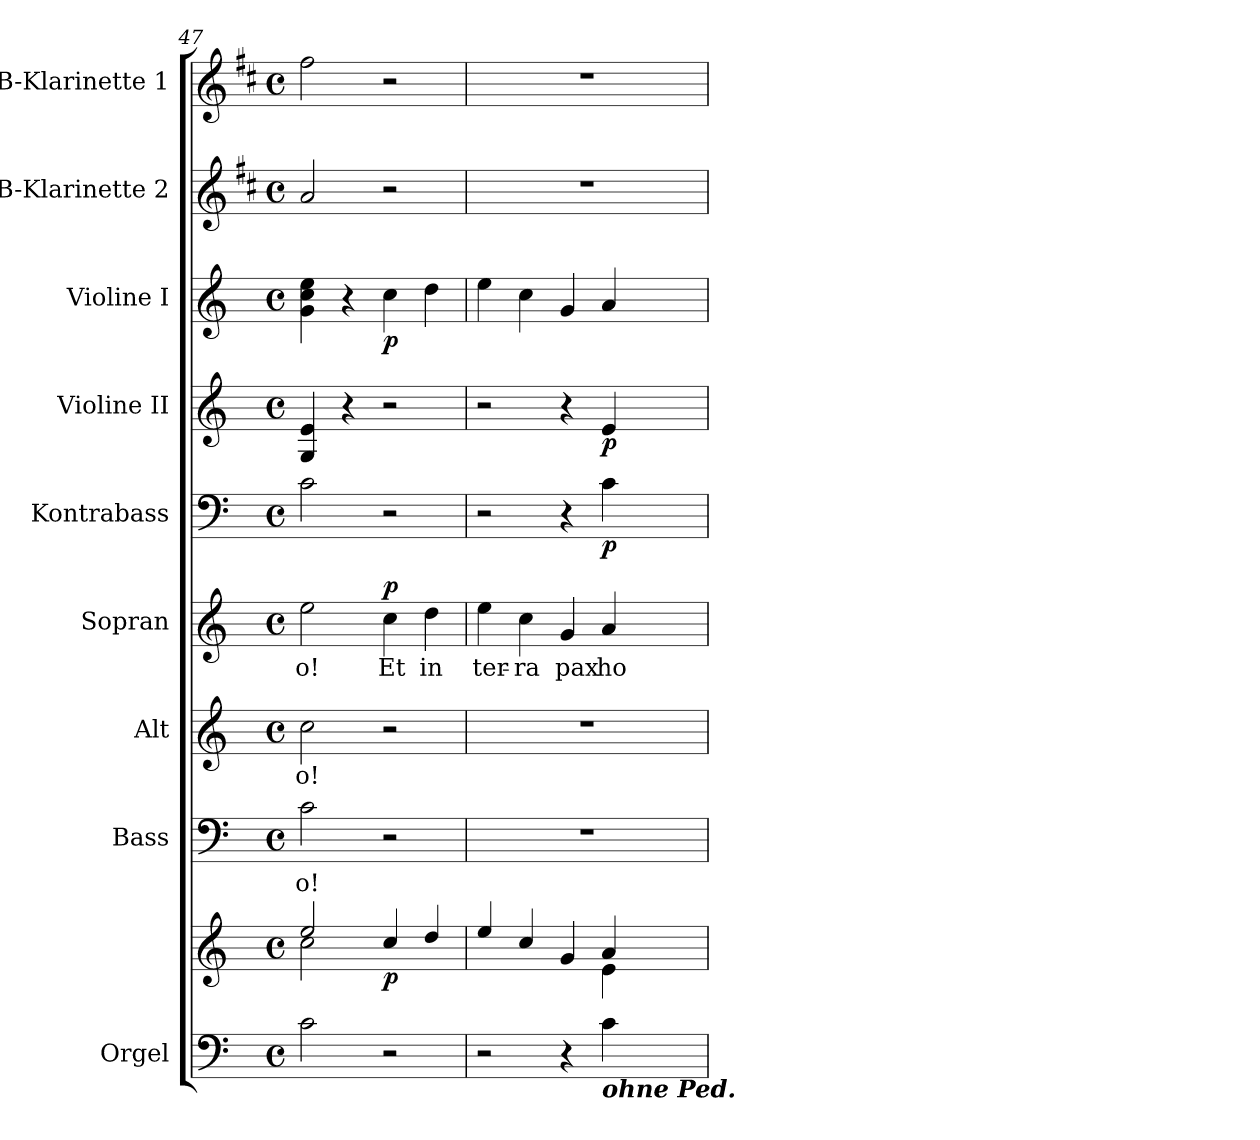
**kern	**kern	**dynam	**kern	**text	**kern	**text	**kern	**text	**dynam	**kern	**dynam	**kern	**dynam	**kern	**dynam	**kern	**kern
*part9	*part9	*part9	*part8	*part8	*part7	*part7	*part6	*part6	*part6	*part5	*part5	*part4	*part4	*part3	*part3	*part2	*part1
*staff10	*staff9	*staff9/10	*staff8	*staff8	*staff7	*staff7	*staff6	*staff6	*staff6	*staff5	*staff5	*staff4	*staff4	*staff3	*staff3	*staff2	*staff1
*I"Orgel	*	*	*I"Bass	*	*I"Alt	*	*I"Sopran	*	*	*I"Kontrabass	*	*I"Violine II	*	*I"Violine I	*	*I"B-Klarinette 2	*I"B-Klarinette 1
*I'Org.	*	*	*I'B.	*	*I'A.	*	*I'S.	*	*	*I'Kb.	*	*I'Vl. II	*	*I'Vl. I	*	*I'B Kl. 2	*I'B Kl. 1
*clefF4	*clefG2	*	*clefF4	*	*clefG2	*	*clefG2	*	*	*clefF4	*	*clefG2	*	*clefG2	*	*clefG2	*clefG2
*	*	*	*	*	*	*	*	*	*	*ITrd7c12	*	*	*	*	*	*ITrd1c2	*ITrd1c2
*k[]	*k[]	*	*k[]	*	*k[]	*	*k[]	*	*	*k[]	*	*k[]	*	*k[]	*	*k[]	*k[]
*C:	*C:	*	*C:	*	*C:	*	*C:	*	*	*C:	*	*C:	*	*C:	*	*C:	*C:
*M4/4	*M4/4	*	*M4/4	*	*M4/4	*	*M4/4	*	*	*M4/4	*	*M4/4	*	*M4/4	*	*M4/4	*M4/4
*met(c)	*met(c)	*	*met(c)	*	*met(c)	*	*met(c)	*	*	*met(c)	*	*met(c)	*	*met(c)	*	*met(c)	*met(c)
=47	=47	=47	=47	=47	=47	=47	=47	=47	=47	=47	=47	=47	=47	=47	=47	=47	=47
*	*^	*	*	*	*	*	*	*	*	*	*	*	*	*	*	*	*
!	!	!	!	!	!LO:LY:b	!	!LO:LY:b	!	!LO:LY:b	!	!	!	!	!	!	!	!	!
2c\	2ee/	2cc\	.	2c\	-o!	2cc\	-o!	2ee\	-o!	.	2C\	.	4G/ 4e/	.	4g\ 4cc\ 4ee\	.	2g/	2ee\
.	.	.	.	.	.	.	.	.	.	.	.	.	4r	.	4r	.	.	.
!	!	!	!LO:DY:b	!	!	!	!	!	!LO:LY:b	!LO:DY:a	!	!	!	!	!	!LO:DY:b	!	!
2r	4cc/	2ryy	p	2r	.	2r	.	4cc\	Et	p	2r	.	2r	.	4cc\	p	2r	2r
!	!	!	!	!	!	!	!	!	!LO:LY:b	!	!	!	!	!	!	!	!	!
.	4dd/	.	.	.	.	.	.	4dd\	in	.	.	.	.	.	4dd\	.	.	.
=48	=48	=48	=48	=48	=48	=48	=48	=48	=48	=48	=48	=48	=48	=48	=48	=48	=48	=48
!	!	!	!	!	!	!	!	!	!LO:LY:b	!	!	!	!	!	!	!	!	!
2r	4ee/	2.ryy	.	1r	.	1r	.	4ee\	ter-	.	2r	.	2r	.	4ee\	.	1r	1r
!	!	!	!	!	!	!	!	!	!LO:LY:b	!	!	!	!	!	!	!	!	!
.	4cc/	.	.	.	.	.	.	4cc\	-ra	.	.	.	.	.	4cc\	.	.	.
!	!	!	!	!	!	!	!	!	!LO:LY:b	!	!	!	!	!	!	!	!	!
4r	4g/	.	.	.	.	.	.	4g/	pax	.	4r	.	4r	.	4g/	.	.	.
!LO:TX:b:Bi:t=ohne Ped.	!	!	!	!	!	!	!	!	!	!	!	!	!	!	!	!	!	!
!	!	!	!	!	!	!	!	!	!LO:LY:b	!	!	!LO:DY:b	!	!LO:DY:b	!	!	!	!
4c\	4a/	4e\	.	.	.	.	.	4a/	ho-	.	4C\	p	4e/	p	4a/	.	.	.
*	*v	*v	*	*	*	*	*	*	*	*	*	*	*	*	*	*	*	*
=	=	=	=	=	=	=	=	=	=	=	=	=	=	=	=	=	=
*-	*-	*-	*-	*-	*-	*-	*-	*-	*-	*-	*-	*-	*-	*-	*-	*-	*-
